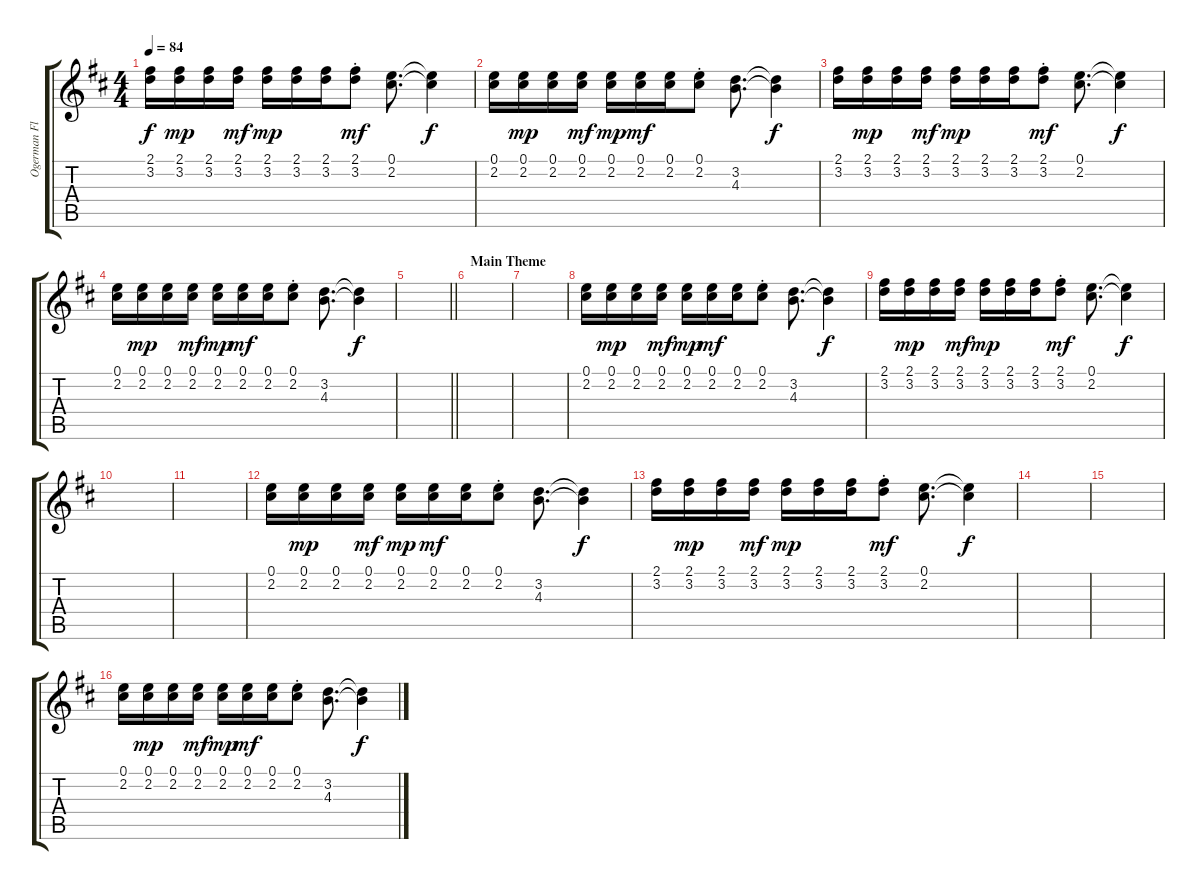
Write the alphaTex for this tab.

\track ("Ogerman Flutes" "Ogerman Fl") {instrument flute}
\staff {score tabs}
\tuning (E5 B4 G4 D4 A3 E3) {hide}
\ts (4 4)
\tempo 84
\clef g2
\ks d
(2.1 3.2).16{dy f} (2.1 3.2).16{dy mp} (2.1 3.2).16 (2.1 3.2).16{dy mf} (2.1 3.2).16{dy mp} (2.1 3.2).16 (2.1 3.2).16 (2.1{st} 3.2{st}).8{dy mf} (0.1 2.2).8{d} (0.1{t} 2.2{t}).4{dy f} |
(0.1 2.2).16 (0.1 2.2).16{dy mp} (0.1 2.2).16 (0.1 2.2).16{dy mf} (0.1 2.2).16{dy mp} (0.1 2.2).16{dy mf} (0.1 2.2).16 (0.1{st} 2.2{st}).8 (3.2 4.3).8{d} (3.2{t} 4.3{t}).4{dy f} |
(2.1 3.2).16 (2.1 3.2).16{dy mp} (2.1 3.2).16 (2.1 3.2).16{dy mf} (2.1 3.2).16{dy mp} (2.1 3.2).16 (2.1 3.2).16 (2.1{st} 3.2{st}).8{dy mf} (0.1 2.2).8{d} (0.1{t} 2.2{t}).4{dy f} |
(0.1 2.2).16 (0.1 2.2).16{dy mp} (0.1 2.2).16 (0.1 2.2).16{dy mf} (0.1 2.2).16{dy mp} (0.1 2.2).16{dy mf} (0.1 2.2).16 (0.1{st} 2.2{st}).8 (3.2 4.3).8{d} (3.2{t} 4.3{t}).4{dy f} |
\barLineRight lightlight
|
\section ("" "Main Theme")
|
|
(0.1 2.2).16 (0.1 2.2).16{dy mp} (0.1 2.2).16 (0.1 2.2).16{dy mf} (0.1 2.2).16{dy mp} (0.1 2.2).16{dy mf} (0.1 2.2).16 (0.1{st} 2.2{st}).8 (3.2 4.3).8{d} (3.2{t} 4.3{t}).4{dy f} |
(2.1 3.2).16 (2.1 3.2).16{dy mp} (2.1 3.2).16 (2.1 3.2).16{dy mf} (2.1 3.2).16{dy mp} (2.1 3.2).16 (2.1 3.2).16 (2.1{st} 3.2{st}).8{dy mf} (0.1 2.2).8{d} (0.1{t} 2.2{t}).4{dy f} |
|
|
(0.1 2.2).16 (0.1 2.2).16{dy mp} (0.1 2.2).16 (0.1 2.2).16{dy mf} (0.1 2.2).16{dy mp} (0.1 2.2).16{dy mf} (0.1 2.2).16 (0.1{st} 2.2{st}).8 (3.2 4.3).8{d} (3.2{t} 4.3{t}).4{dy f} |
(2.1 3.2).16 (2.1 3.2).16{dy mp} (2.1 3.2).16 (2.1 3.2).16{dy mf} (2.1 3.2).16{dy mp} (2.1 3.2).16 (2.1 3.2).16 (2.1{st} 3.2{st}).8{dy mf} (0.1 2.2).8{d} (0.1{t} 2.2{t}).4{dy f} |
|
|
(0.1 2.2).16 (0.1 2.2).16{dy mp} (0.1 2.2).16 (0.1 2.2).16{dy mf} (0.1 2.2).16{dy mp} (0.1 2.2).16{dy mf} (0.1 2.2).16 (0.1{st} 2.2{st}).8 (3.2 4.3).8{d} (3.2{t} 4.3{t}).4{dy f}
